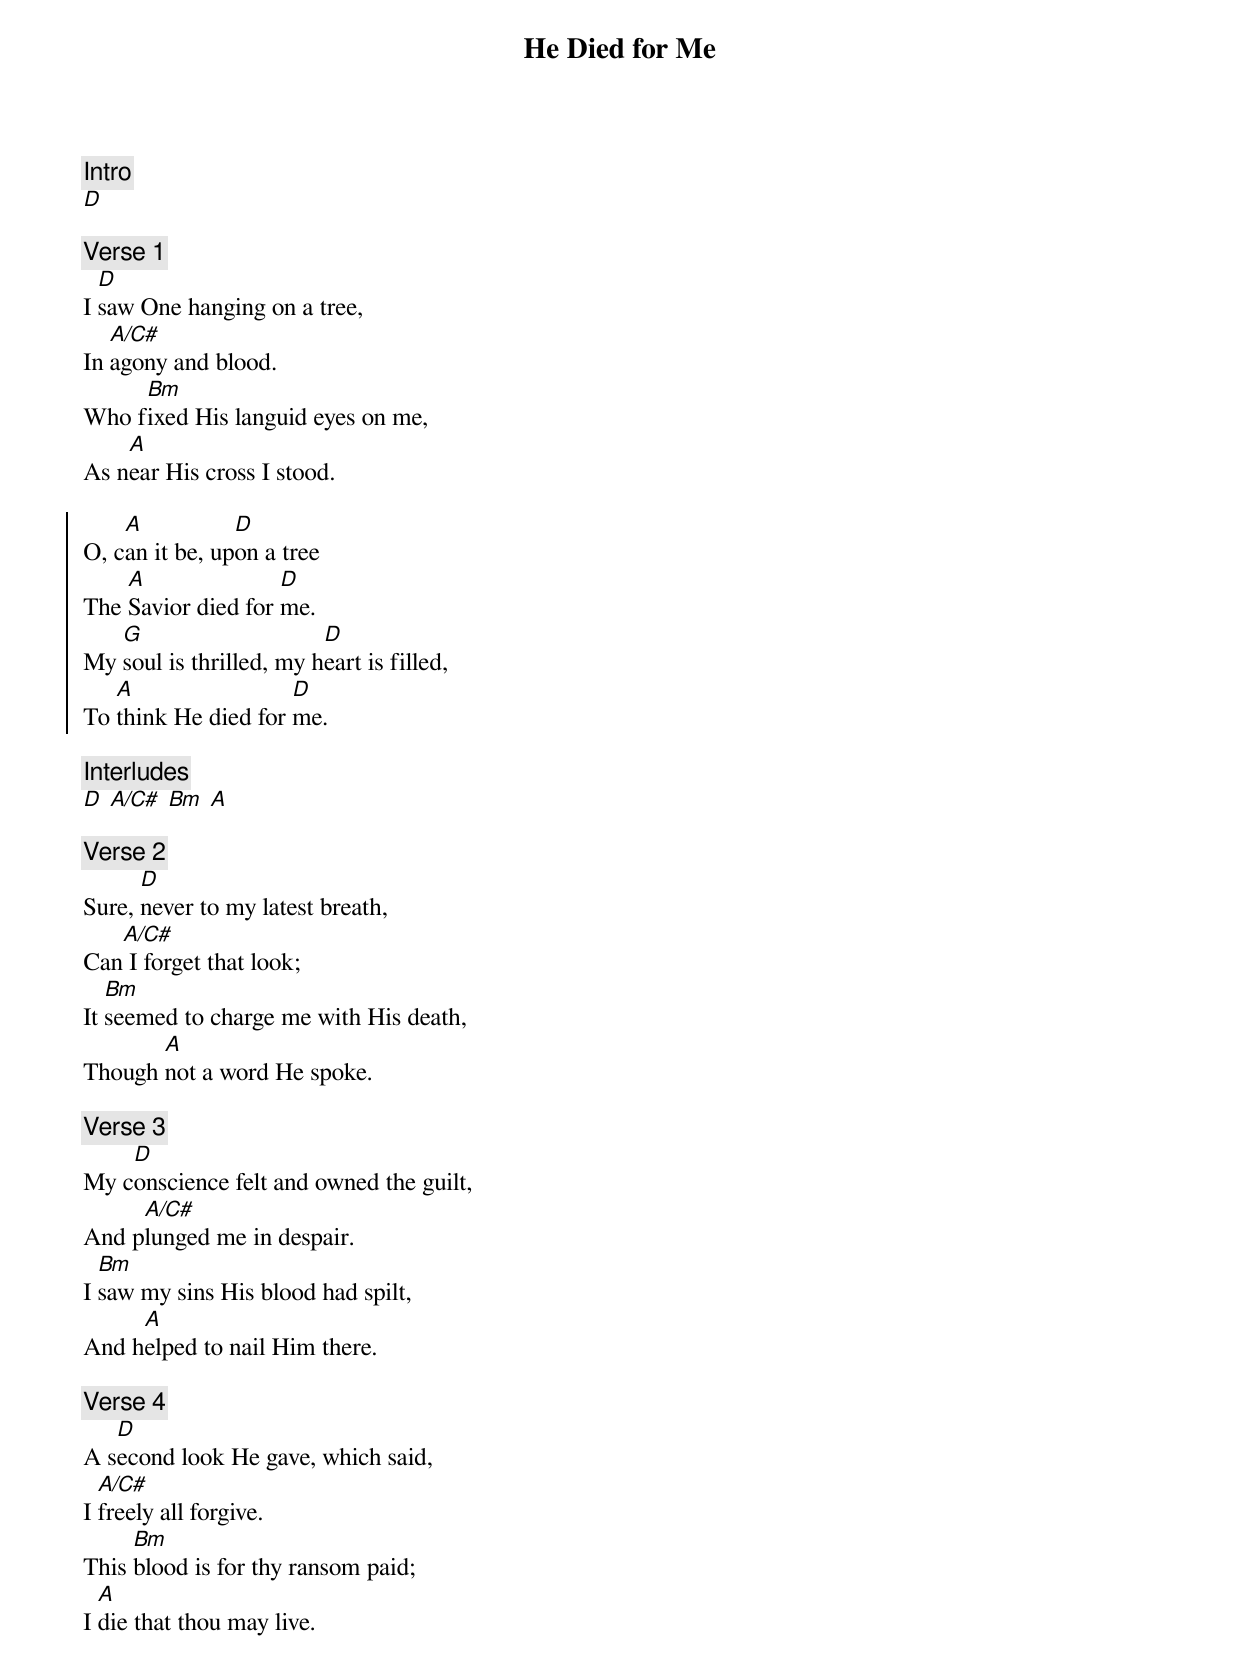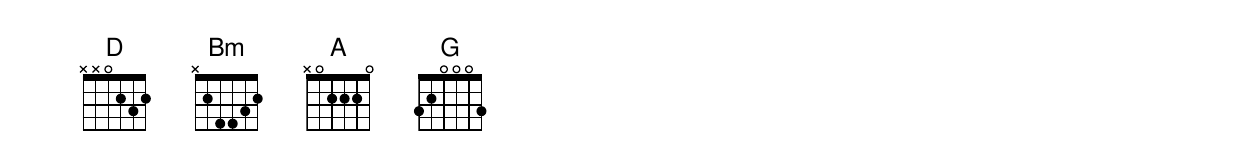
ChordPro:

{title:He Died for Me}
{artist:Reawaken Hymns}
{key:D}
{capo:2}

{comment:Intro}
[D]

{comment:Verse 1}
I [D]saw One hanging on a tree,
In [A/C#]agony and blood.
Who f[Bm]ixed His languid eyes on me,
As n[A]ear His cross I stood.

{start_of_chorus}
O, c[A]an it be, up[D]on a tree
The [A]Savior died for [D]me.
My [G]soul is thrilled, my h[D]eart is filled,
To [A]think He died for [D]me.
{end_of_chorus}

{comment:Interludes}
[D] [A/C#] [Bm] [A]

{comment:Verse 2}
Sure, [D]never to my latest breath,
Can[A/C#] I forget that look;
It [Bm]seemed to charge me with His death,
Though [A]not a word He spoke.

{comment:Verse 3}
My c[D]onscience felt and owned the guilt,
And p[A/C#]lunged me in despair.
I [Bm]saw my sins His blood had spilt,
And h[A]elped to nail Him there.

{comment:Verse 4}
A s[D]econd look He gave, which said,
I [A/C#]freely all forgive.
This [Bm]blood is for thy ransom paid;
I [A]die that thou may live.
